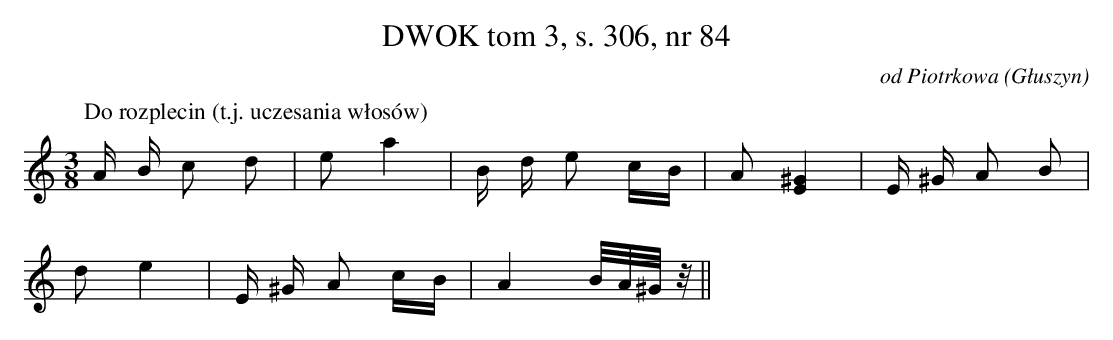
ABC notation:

X:1
T: DWOK tom 3, s. 306, nr 84
O: od Piotrkowa (Głuszyn)
L: 1/16
M: 3/8
K: C
P: Do rozplecin (t.j. uczesania włosów)
A B c2 d2 | e2 a4 | B d e2 cB | A2 [^G4E4] | E ^G A2 B2 |
d2 e4 | E ^G A2 cB | A4 B/A/^G/ z/ ||
